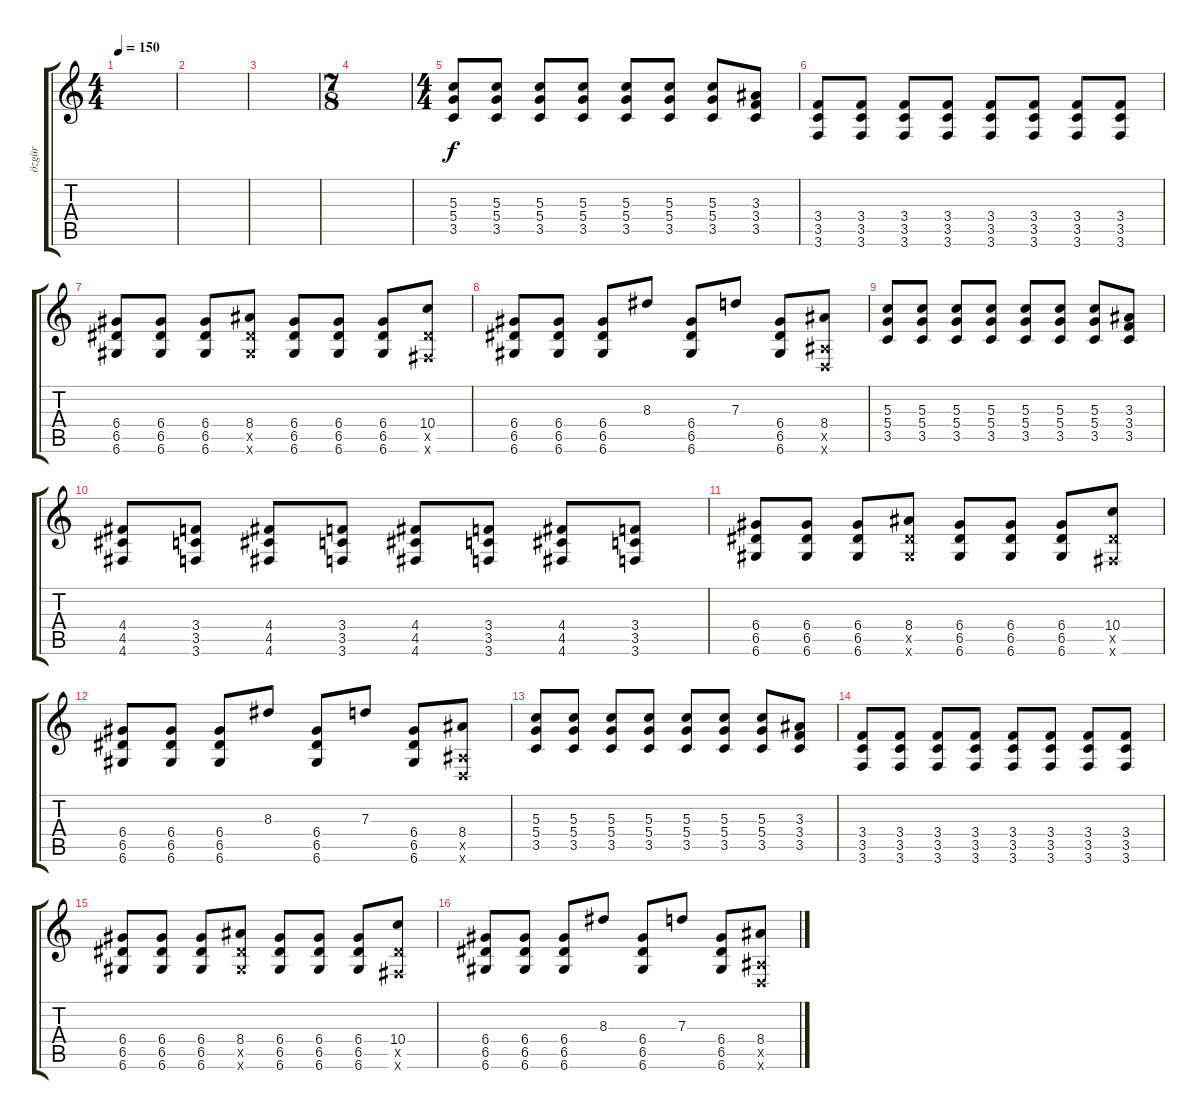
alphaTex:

\track ("özgür" "özgür") {instrument overdrivenguitar}
\staff {score tabs}
\tuning (E4 B3 G3 D3 A2 D2) {hide}
\ts (4 4)
\tempo 150
\clef g2
\ks c
|
|
|
\ts (7 8)
|
\ts (4 4)
(5.3 5.4 3.5).8 (5.3 5.4 3.5).8 (5.3 5.4 3.5).8 (5.3 5.4 3.5).8 (5.3 5.4 3.5).8 (5.3 5.4 3.5).8 (5.3 5.4 3.5).8 (3.3 3.4 3.5).8 |
(3.4 3.5 3.6).8 (3.4 3.5 3.6).8 (3.4 3.5 3.6).8 (3.4 3.5 3.6).8 (3.4 3.5 3.6).8 (3.4 3.5 3.6).8 (3.4 3.5 3.6).8 (3.4 3.5 3.6).8 |
(6.4 6.5 6.6).8 (6.4 6.5 6.6).8 (6.4 6.5 6.6).8 (8.4 6.5{x} 6.6{x}).8 (6.4 6.5 6.6).8 (6.4 6.5 6.6).8 (6.4 6.5 6.6).8 (10.4 6.5{x} 4.6{x}).8 |
(6.4 6.5 6.6).8 (6.4 6.5 6.6).8 (6.4 6.5 6.6).8 8.3.8 (6.4 6.5 6.6).8 7.3.8 (6.4 6.5 6.6).8 (8.4 1.5{x} 0.6{x}).8 |
(5.3 5.4 3.5).8 (5.3 5.4 3.5).8 (5.3 5.4 3.5).8 (5.3 5.4 3.5).8 (5.3 5.4 3.5).8 (5.3 5.4 3.5).8 (5.3 5.4 3.5).8 (3.3 3.4 3.5).8 |
(4.4 4.5 4.6).8 (3.4 3.5 3.6).8 (4.4 4.5 4.6).8 (3.4 3.5 3.6).8 (4.4 4.5 4.6).8 (3.4 3.5 3.6).8 (4.4 4.5 4.6).8 (3.4 3.5 3.6).8 |
(6.4 6.5 6.6).8 (6.4 6.5 6.6).8 (6.4 6.5 6.6).8 (8.4 6.5{x} 6.6{x}).8 (6.4 6.5 6.6).8 (6.4 6.5 6.6).8 (6.4 6.5 6.6).8 (10.4 6.5{x} 4.6{x}).8 |
(6.4 6.5 6.6).8 (6.4 6.5 6.6).8 (6.4 6.5 6.6).8 8.3.8 (6.4 6.5 6.6).8 7.3.8 (6.4 6.5 6.6).8 (8.4 1.5{x} 0.6{x}).8 |
(5.3 5.4 3.5).8 (5.3 5.4 3.5).8 (5.3 5.4 3.5).8 (5.3 5.4 3.5).8 (5.3 5.4 3.5).8 (5.3 5.4 3.5).8 (5.3 5.4 3.5).8 (3.3 3.4 3.5).8 |
(3.4 3.5 3.6).8 (3.4 3.5 3.6).8 (3.4 3.5 3.6).8 (3.4 3.5 3.6).8 (3.4 3.5 3.6).8 (3.4 3.5 3.6).8 (3.4 3.5 3.6).8 (3.4 3.5 3.6).8 |
(6.4 6.5 6.6).8 (6.4 6.5 6.6).8 (6.4 6.5 6.6).8 (8.4 6.5{x} 6.6{x}).8 (6.4 6.5 6.6).8 (6.4 6.5 6.6).8 (6.4 6.5 6.6).8 (10.4 6.5{x} 4.6{x}).8 |
(6.4 6.5 6.6).8 (6.4 6.5 6.6).8 (6.4 6.5 6.6).8 8.3.8 (6.4 6.5 6.6).8 7.3.8 (6.4 6.5 6.6).8 (8.4 1.5{x} 0.6{x}).8
